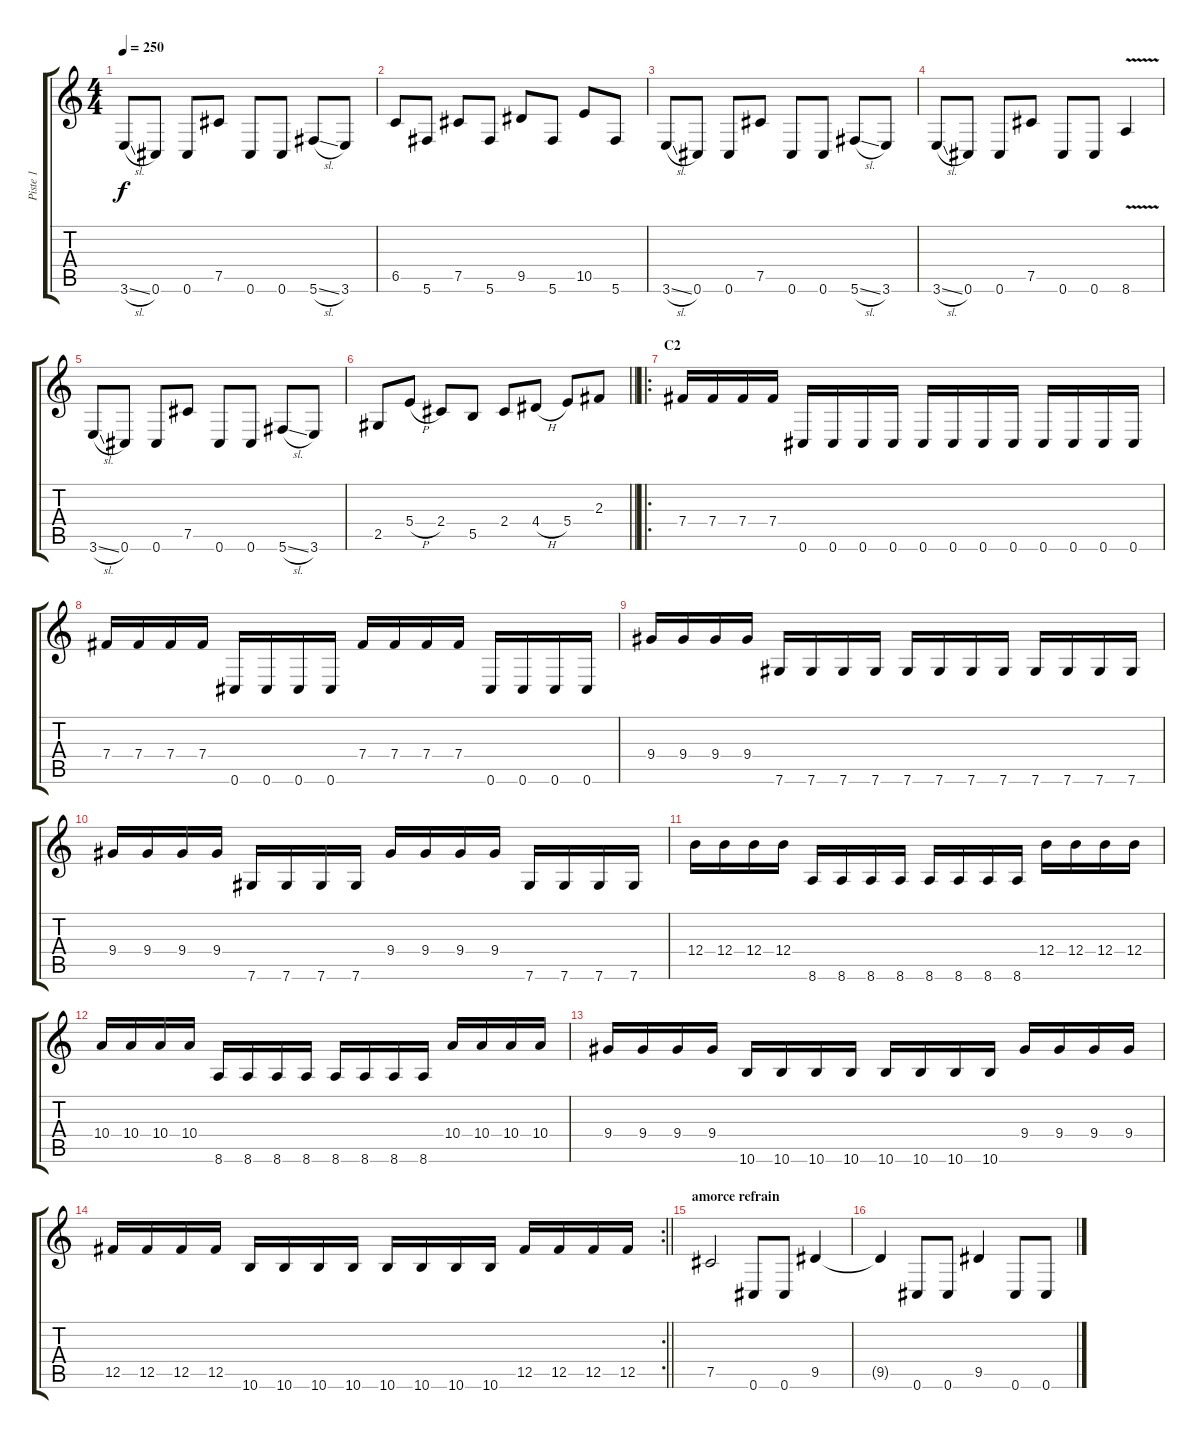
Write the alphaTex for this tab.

\track ("Piste 1" "Piste 1") {instrument distortionguitar}
\staff {score tabs}
\tuning (Db4 Ab3 E3 B2 Gb2 Db2) {hide}
\ts (4 4)
\tempo 250
\clef g2
\ks c
3.6{sl}.8{dy f} 0.6.8 0.6.8 7.5.8 0.6.8 0.6.8 5.6{sl}.8 3.6.8 |
6.5.8 5.6.8 7.5.8 5.6.8 9.5.8 5.6.8 10.5.8 5.6.8 |
3.6{sl}.8 0.6.8 0.6.8 7.5.8 0.6.8 0.6.8 5.6{sl}.8 3.6.8 |
3.6{sl}.8 0.6.8 0.6.8 7.5.8 0.6.8 0.6.8 8.6{v}.4 |
3.6{sl}.8 0.6.8 0.6.8 7.5.8 0.6.8 0.6.8 5.6{sl}.8 3.6.8 |
\barLineRight lightlight
2.5.8 5.4{h}.8 2.4.8 5.5.8 2.4.8 4.4{h}.8 5.4.8 2.3.8 |
\ro
\section ("" "C2")
7.4.16 7.4.16 7.4.16 7.4.16 0.6.16 0.6.16 0.6.16 0.6.16 0.6.16 0.6.16 0.6.16 0.6.16 0.6.16 0.6.16 0.6.16 0.6.16 |
7.4.16 7.4.16 7.4.16 7.4.16 0.6.16 0.6.16 0.6.16 0.6.16 7.4.16 7.4.16 7.4.16 7.4.16 0.6.16 0.6.16 0.6.16 0.6.16 |
9.4.16 9.4.16 9.4.16 9.4.16 7.6.16 7.6.16 7.6.16 7.6.16 7.6.16 7.6.16 7.6.16 7.6.16 7.6.16 7.6.16 7.6.16 7.6.16 |
9.4.16 9.4.16 9.4.16 9.4.16 7.6.16 7.6.16 7.6.16 7.6.16 9.4.16 9.4.16 9.4.16 9.4.16 7.6.16 7.6.16 7.6.16 7.6.16 |
12.4.16 12.4.16 12.4.16 12.4.16 8.6.16 8.6.16 8.6.16 8.6.16 8.6.16 8.6.16 8.6.16 8.6.16 12.4.16 12.4.16 12.4.16 12.4.16 |
10.4.16 10.4.16 10.4.16 10.4.16 8.6.16 8.6.16 8.6.16 8.6.16 8.6.16 8.6.16 8.6.16 8.6.16 10.4.16 10.4.16 10.4.16 10.4.16 |
9.4.16 9.4.16 9.4.16 9.4.16 10.6.16 10.6.16 10.6.16 10.6.16 10.6.16 10.6.16 10.6.16 10.6.16 9.4.16 9.4.16 9.4.16 9.4.16 |
\rc 2
\barLineRight lightlight
12.5.16 12.5.16 12.5.16 12.5.16 10.6.16 10.6.16 10.6.16 10.6.16 10.6.16 10.6.16 10.6.16 10.6.16 12.5.16 12.5.16 12.5.16 12.5.16 |
\section ("" "amorce refrain")
7.5.2 0.6.8 0.6.8 9.5.4 |
9.5{t}.4 0.6.8 0.6.8 9.5.4 0.6.8 0.6.8
